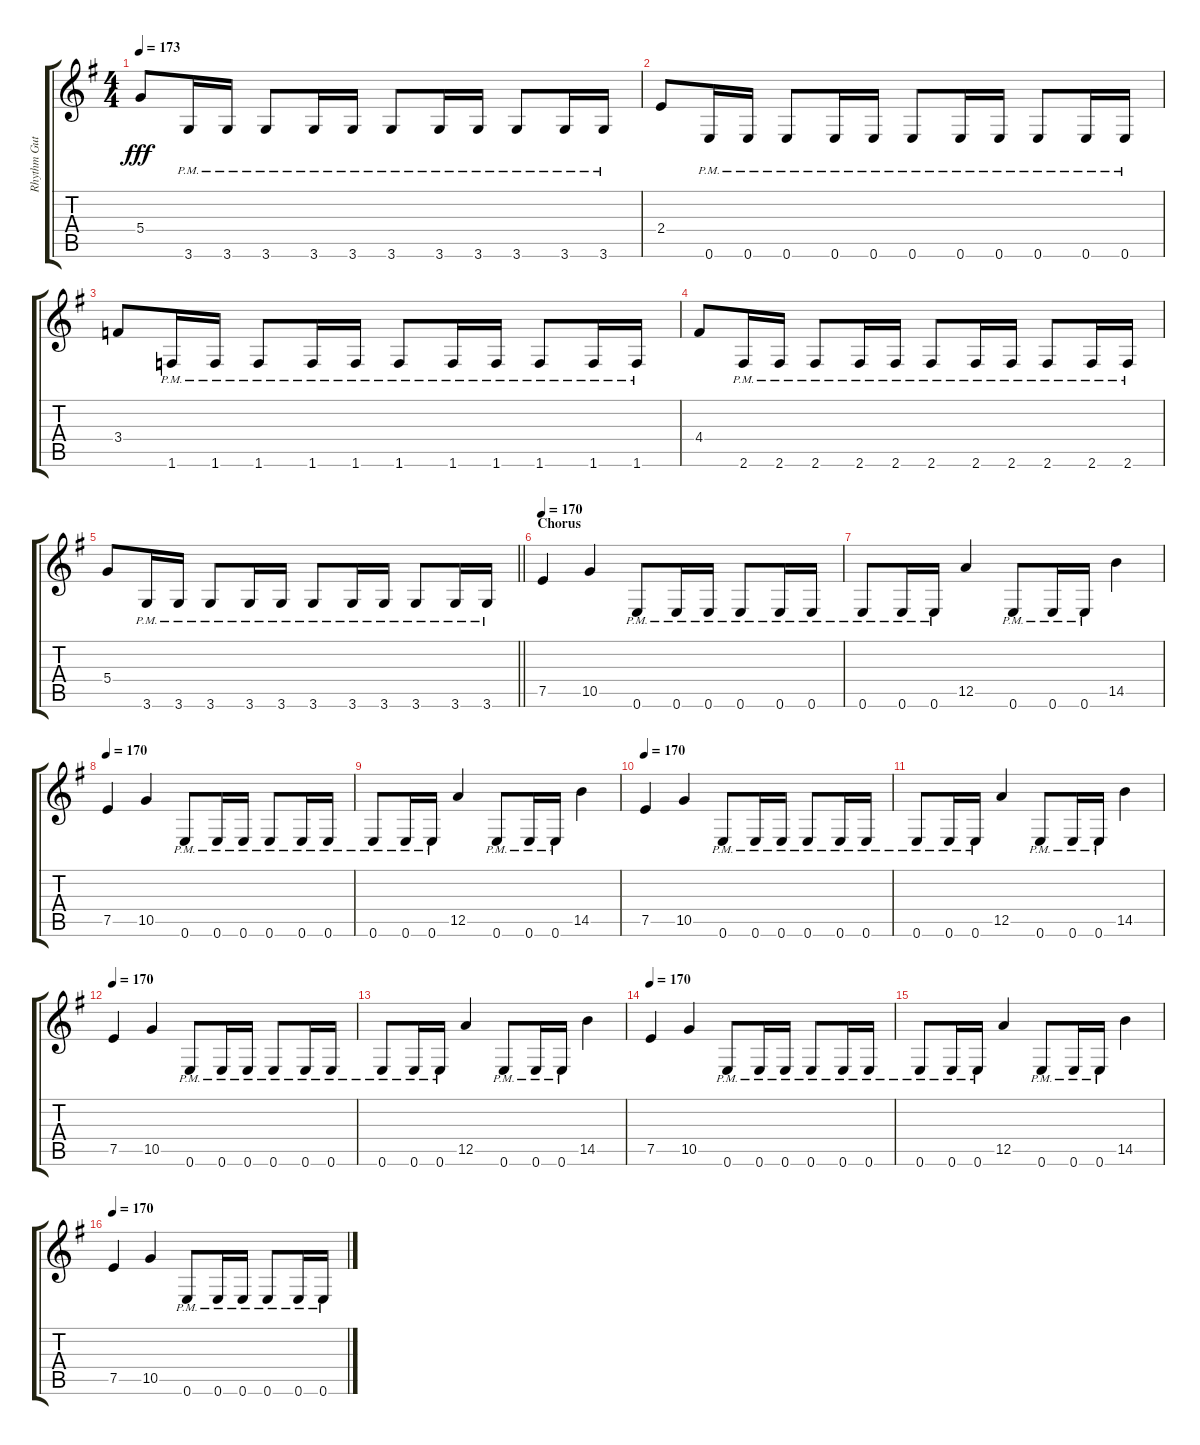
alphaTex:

\track ("Rhythm Gutiar" "Rhythm Gut") {instrument distortionguitar}
\staff {score tabs}
\tuning (E4 B3 G3 D3 A2 E2) {hide}
\ts (4 4)
\tempo 173
\clef g2
\ks g
5.4.8{dy fff} 3.6{pm}.16 3.6{pm}.16 3.6{pm}.8 3.6{pm}.16 3.6{pm}.16 3.6{pm}.8 3.6{pm}.16 3.6{pm}.16 3.6{pm}.8 3.6{pm}.16 3.6{pm}.16 |
2.4.8 0.6{pm}.16 0.6{pm}.16 0.6{pm}.8 0.6{pm}.16 0.6{pm}.16 0.6{pm}.8 0.6{pm}.16 0.6{pm}.16 0.6{pm}.8 0.6{pm}.16 0.6{pm}.16 |
3.4.8 1.6{pm}.16 1.6{pm}.16 1.6{pm}.8 1.6{pm}.16 1.6{pm}.16 1.6{pm}.8 1.6{pm}.16 1.6{pm}.16 1.6{pm}.8 1.6{pm}.16 1.6{pm}.16 |
4.4.8 2.6{pm}.16 2.6{pm}.16 2.6{pm}.8 2.6{pm}.16 2.6{pm}.16 2.6{pm}.8 2.6{pm}.16 2.6{pm}.16 2.6{pm}.8 2.6{pm}.16 2.6{pm}.16 |
\barLineRight lightlight
5.4.8 3.6{pm}.16 3.6{pm}.16 3.6{pm}.8 3.6{pm}.16 3.6{pm}.16 3.6{pm}.8 3.6{pm}.16 3.6{pm}.16 3.6{pm}.8 3.6{pm}.16 3.6{pm}.16 |
\section ("" "Chorus")
\tempo 170
7.5.4 10.5.4 0.6{pm}.8 0.6{pm}.16 0.6{pm}.16 0.6{pm}.8 0.6{pm}.16 0.6{pm}.16 |
0.6{pm}.8 0.6{pm}.16 0.6{pm}.16 12.5.4 0.6{pm}.8 0.6{pm}.16 0.6{pm}.16 14.5.4 |
\tempo 170
7.5.4 10.5.4 0.6{pm}.8 0.6{pm}.16 0.6{pm}.16 0.6{pm}.8 0.6{pm}.16 0.6{pm}.16 |
0.6{pm}.8 0.6{pm}.16 0.6{pm}.16 12.5.4 0.6{pm}.8 0.6{pm}.16 0.6{pm}.16 14.5.4 |
\tempo 170
7.5.4 10.5.4 0.6{pm}.8 0.6{pm}.16 0.6{pm}.16 0.6{pm}.8 0.6{pm}.16 0.6{pm}.16 |
0.6{pm}.8 0.6{pm}.16 0.6{pm}.16 12.5.4 0.6{pm}.8 0.6{pm}.16 0.6{pm}.16 14.5.4 |
\tempo 170
7.5.4 10.5.4 0.6{pm}.8 0.6{pm}.16 0.6{pm}.16 0.6{pm}.8 0.6{pm}.16 0.6{pm}.16 |
0.6{pm}.8 0.6{pm}.16 0.6{pm}.16 12.5.4 0.6{pm}.8 0.6{pm}.16 0.6{pm}.16 14.5.4 |
\tempo 170
7.5.4 10.5.4 0.6{pm}.8 0.6{pm}.16 0.6{pm}.16 0.6{pm}.8 0.6{pm}.16 0.6{pm}.16 |
0.6{pm}.8 0.6{pm}.16 0.6{pm}.16 12.5.4 0.6{pm}.8 0.6{pm}.16 0.6{pm}.16 14.5.4 |
\tempo 170
7.5.4 10.5.4 0.6{pm}.8 0.6{pm}.16 0.6{pm}.16 0.6{pm}.8 0.6{pm}.16 0.6{pm}.16
